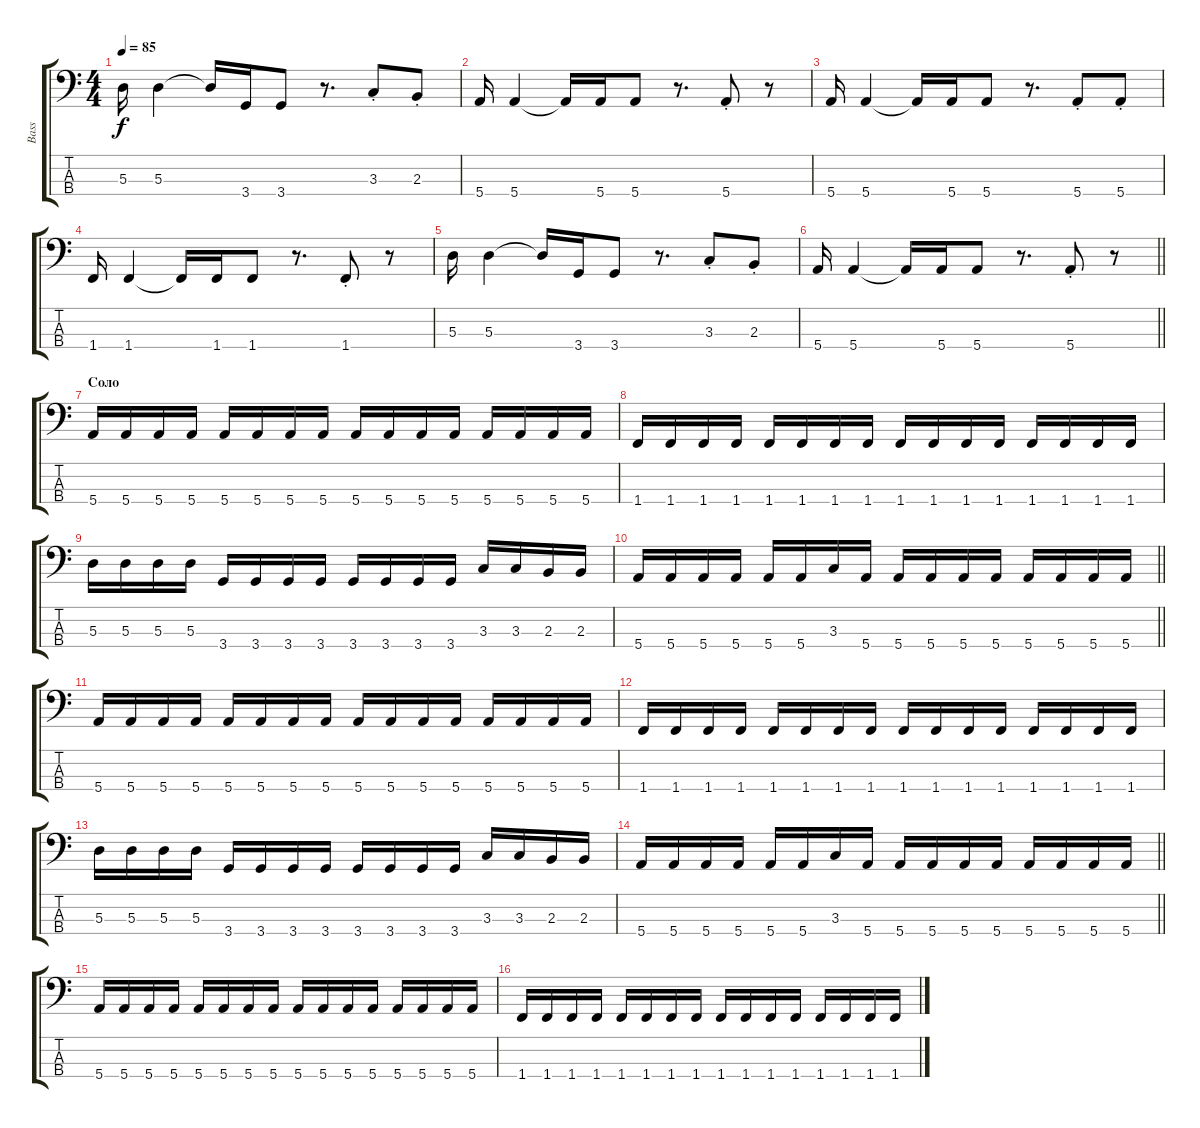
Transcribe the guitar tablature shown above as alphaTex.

\track ("Bass" "Bass") {instrument slapbass2}
\staff {score tabs}
\tuning (G2 D2 A1 E1) {hide}
\ts (4 4)
\tempo 85
\clef f4
\ks c
5.3.16{dy f} 5.3.4 5.3{t}.16 3.4.16 3.4.8 r.8{d} 3.3{st}.8 2.3{st}.8 |
5.4.16 5.4.4 5.4{t}.16 5.4.16 5.4.8 r.8{d} 5.4{st}.8 r.8 |
5.4.16 5.4.4 5.4{t}.16 5.4.16 5.4.8 r.8{d} 5.4{st}.8 5.4{st}.8 |
1.4.16 1.4.4 1.4{t}.16 1.4.16 1.4.8 r.8{d} 1.4{st}.8 r.8 |
5.3.16 5.3.4 5.3{t}.16 3.4.16 3.4.8 r.8{d} 3.3{st}.8 2.3{st}.8 |
\barLineRight lightlight
5.4.16 5.4.4 5.4{t}.16 5.4.16 5.4.8 r.8{d} 5.4{st}.8 r.8 |
\section ("" "Соло")
5.4.16 5.4.16 5.4.16 5.4.16 5.4.16 5.4.16 5.4.16 5.4.16 5.4.16 5.4.16 5.4.16 5.4.16 5.4.16 5.4.16 5.4.16 5.4.16 |
1.4.16 1.4.16 1.4.16 1.4.16 1.4.16 1.4.16 1.4.16 1.4.16 1.4.16 1.4.16 1.4.16 1.4.16 1.4.16 1.4.16 1.4.16 1.4.16 |
5.3.16 5.3.16 5.3.16 5.3.16 3.4.16 3.4.16 3.4.16 3.4.16 3.4.16 3.4.16 3.4.16 3.4.16 3.3.16 3.3.16 2.3.16 2.3.16 |
\barLineRight lightlight
5.4.16 5.4.16 5.4.16 5.4.16 5.4.16 5.4.16 3.3.16 5.4.16 5.4.16 5.4.16 5.4.16 5.4.16 5.4.16 5.4.16 5.4.16 5.4.16 |
5.4.16 5.4.16 5.4.16 5.4.16 5.4.16 5.4.16 5.4.16 5.4.16 5.4.16 5.4.16 5.4.16 5.4.16 5.4.16 5.4.16 5.4.16 5.4.16 |
1.4.16 1.4.16 1.4.16 1.4.16 1.4.16 1.4.16 1.4.16 1.4.16 1.4.16 1.4.16 1.4.16 1.4.16 1.4.16 1.4.16 1.4.16 1.4.16 |
5.3.16 5.3.16 5.3.16 5.3.16 3.4.16 3.4.16 3.4.16 3.4.16 3.4.16 3.4.16 3.4.16 3.4.16 3.3.16 3.3.16 2.3.16 2.3.16 |
\barLineRight lightlight
5.4.16 5.4.16 5.4.16 5.4.16 5.4.16 5.4.16 3.3.16 5.4.16 5.4.16 5.4.16 5.4.16 5.4.16 5.4.16 5.4.16 5.4.16 5.4.16 |
5.4.16 5.4.16 5.4.16 5.4.16 5.4.16 5.4.16 5.4.16 5.4.16 5.4.16 5.4.16 5.4.16 5.4.16 5.4.16 5.4.16 5.4.16 5.4.16 |
1.4.16 1.4.16 1.4.16 1.4.16 1.4.16 1.4.16 1.4.16 1.4.16 1.4.16 1.4.16 1.4.16 1.4.16 1.4.16 1.4.16 1.4.16 1.4.16
